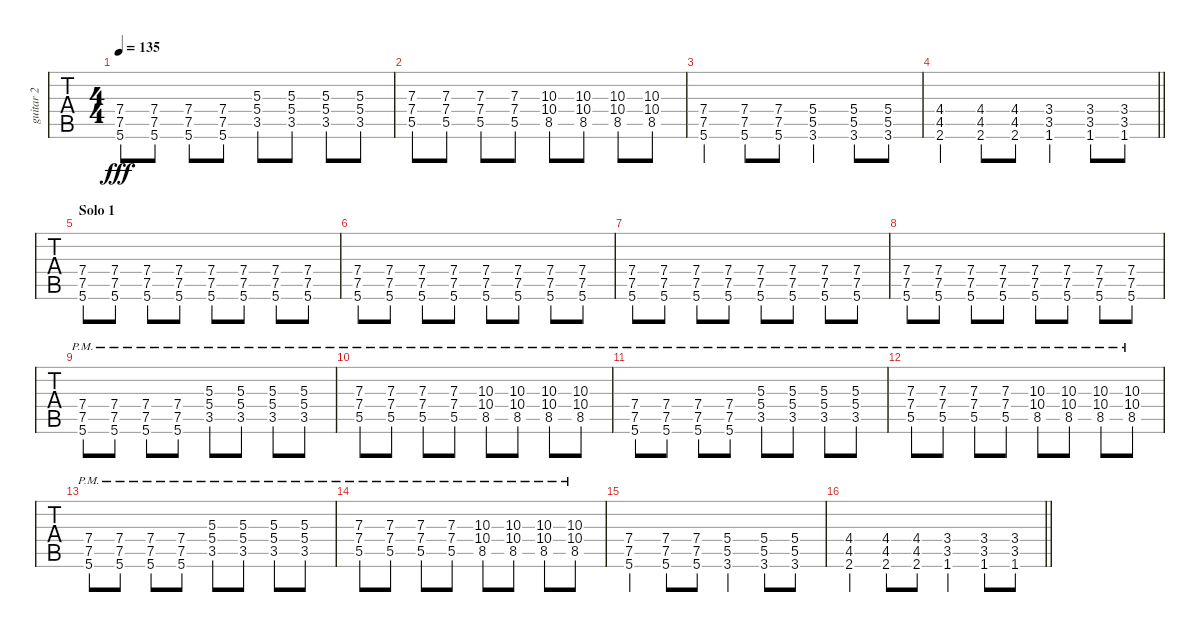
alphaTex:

\track ("guitar 2" "guitar 2") {instrument distortionguitar}
\staff {tabs}
\tuning (E4 B3 G3 D3 A2 E2) {hide}
\ts (4 4)
\tempo 135
\clef g2
\ks c
(7.4 7.5 5.6).8{dy fff} (7.4 7.5 5.6).8 (7.4 7.5 5.6).8 (7.4 7.5 5.6).8 (5.3 5.4 3.5).8 (5.3 5.4 3.5).8 (5.3 5.4 3.5).8 (5.3 5.4 3.5).8 |
(7.3 7.4 5.5).8 (7.3 7.4 5.5).8 (7.3 7.4 5.5).8 (7.3 7.4 5.5).8 (10.3 10.4 8.5).8 (10.3 10.4 8.5).8 (10.3 10.4 8.5).8 (10.3 10.4 8.5).8 |
(7.4 7.5 5.6).4 (7.4 7.5 5.6).8 (7.4 7.5 5.6).8 (5.4 5.5 3.6).4 (5.4 5.5 3.6).8 (5.4 5.5 3.6).8 |
\barLineRight lightlight
(4.4 4.5 2.6).4 (4.4 4.5 2.6).8 (4.4 4.5 2.6).8 (3.4 3.5 1.6).4 (3.4 3.5 1.6).8 (3.4 3.5 1.6).8 |
\section ("" "Solo 1")
(7.4 7.5 5.6).8 (7.4 7.5 5.6).8 (7.4 7.5 5.6).8 (7.4 7.5 5.6).8 (7.4 7.5 5.6).8 (7.4 7.5 5.6).8 (7.4 7.5 5.6).8 (7.4 7.5 5.6).8 |
(7.4 7.5 5.6).8 (7.4 7.5 5.6).8 (7.4 7.5 5.6).8 (7.4 7.5 5.6).8 (7.4 7.5 5.6).8 (7.4 7.5 5.6).8 (7.4 7.5 5.6).8 (7.4 7.5 5.6).8 |
(7.4 7.5 5.6).8 (7.4 7.5 5.6).8 (7.4 7.5 5.6).8 (7.4 7.5 5.6).8 (7.4 7.5 5.6).8 (7.4 7.5 5.6).8 (7.4 7.5 5.6).8 (7.4 7.5 5.6).8 |
(7.4 7.5 5.6).8 (7.4 7.5 5.6).8 (7.4 7.5 5.6).8 (7.4 7.5 5.6).8 (7.4 7.5 5.6).8 (7.4 7.5 5.6).8 (7.4 7.5 5.6).8 (7.4 7.5 5.6).8 |
(7.4{pm} 7.5{pm} 5.6{pm}).8 (7.4{pm} 7.5{pm} 5.6{pm}).8 (7.4{pm} 7.5{pm} 5.6{pm}).8 (7.4{pm} 7.5{pm} 5.6{pm}).8 (5.3{pm} 5.4{pm} 3.5{pm}).8 (5.3{pm} 5.4{pm} 3.5{pm}).8 (5.3{pm} 5.4{pm} 3.5{pm}).8 (5.3{pm} 5.4{pm} 3.5{pm}).8 |
(7.3{pm} 7.4{pm} 5.5{pm}).8 (7.3{pm} 7.4{pm} 5.5{pm}).8 (7.3{pm} 7.4{pm} 5.5{pm}).8 (7.3{pm} 7.4{pm} 5.5{pm}).8 (10.3{pm} 10.4{pm} 8.5{pm}).8 (10.3{pm} 10.4{pm} 8.5{pm}).8 (10.3{pm} 10.4{pm} 8.5{pm}).8 (10.3{pm} 10.4{pm} 8.5{pm}).8 |
(7.4{pm} 7.5{pm} 5.6{pm}).8 (7.4{pm} 7.5{pm} 5.6{pm}).8 (7.4{pm} 7.5{pm} 5.6{pm}).8 (7.4{pm} 7.5{pm} 5.6{pm}).8 (5.3{pm} 5.4{pm} 3.5{pm}).8 (5.3{pm} 5.4{pm} 3.5{pm}).8 (5.3{pm} 5.4{pm} 3.5{pm}).8 (5.3{pm} 5.4{pm} 3.5{pm}).8 |
(7.3{pm} 7.4{pm} 5.5{pm}).8 (7.3{pm} 7.4{pm} 5.5{pm}).8 (7.3{pm} 7.4{pm} 5.5{pm}).8 (7.3{pm} 7.4{pm} 5.5{pm}).8 (10.3{pm} 10.4{pm} 8.5{pm}).8 (10.3{pm} 10.4{pm} 8.5{pm}).8 (10.3{pm} 10.4{pm} 8.5{pm}).8 (10.3{pm} 10.4{pm} 8.5{pm}).8 |
(7.4{pm} 7.5{pm} 5.6{pm}).8 (7.4{pm} 7.5{pm} 5.6{pm}).8 (7.4{pm} 7.5{pm} 5.6{pm}).8 (7.4{pm} 7.5{pm} 5.6{pm}).8 (5.3{pm} 5.4{pm} 3.5{pm}).8 (5.3{pm} 5.4{pm} 3.5{pm}).8 (5.3{pm} 5.4{pm} 3.5{pm}).8 (5.3{pm} 5.4{pm} 3.5{pm}).8 |
(7.3{pm} 7.4{pm} 5.5{pm}).8 (7.3{pm} 7.4{pm} 5.5{pm}).8 (7.3{pm} 7.4{pm} 5.5{pm}).8 (7.3{pm} 7.4{pm} 5.5{pm}).8 (10.3{pm} 10.4{pm} 8.5{pm}).8 (10.3{pm} 10.4{pm} 8.5{pm}).8 (10.3{pm} 10.4{pm} 8.5{pm}).8 (10.3{pm} 10.4{pm} 8.5{pm}).8 |
(7.4 7.5 5.6).4 (7.4 7.5 5.6).8 (7.4 7.5 5.6).8 (5.4 5.5 3.6).4 (5.4 5.5 3.6).8 (5.4 5.5 3.6).8 |
\barLineRight lightlight
(4.4 4.5 2.6).4 (4.4 4.5 2.6).8 (4.4 4.5 2.6).8 (3.4 3.5 1.6).4 (3.4 3.5 1.6).8 (3.4 3.5 1.6).8
